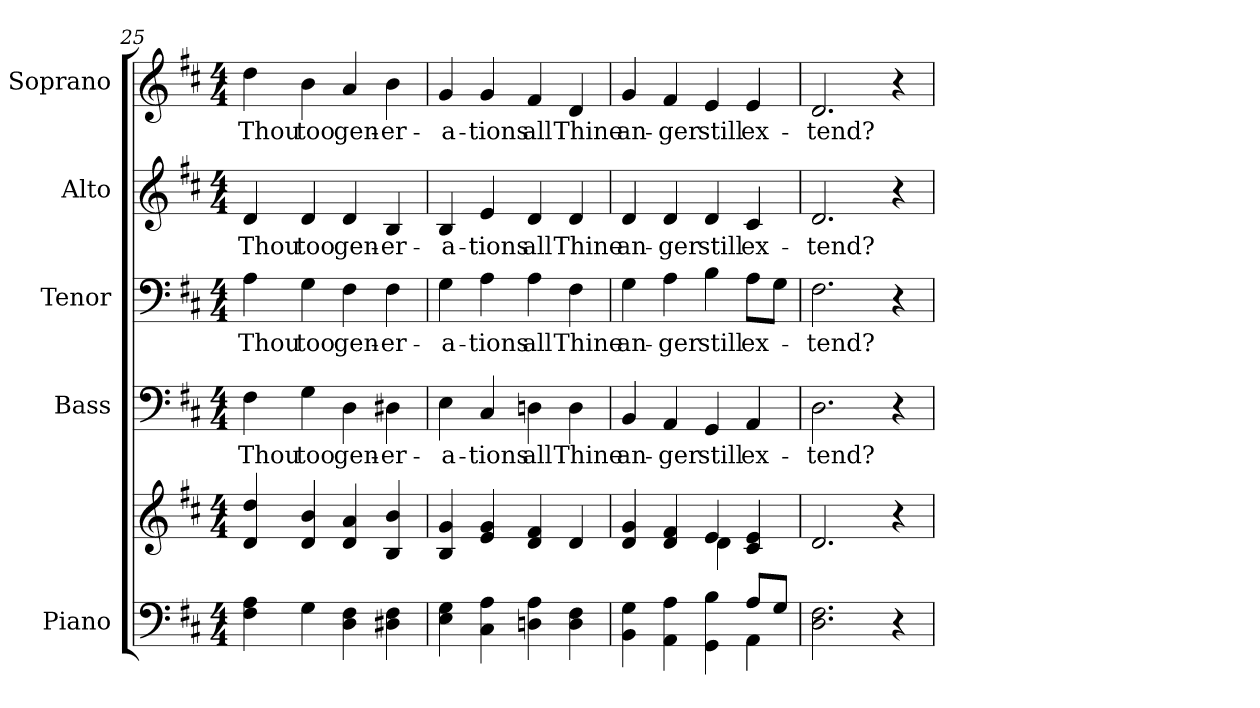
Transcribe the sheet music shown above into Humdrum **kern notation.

**kern	**kern	**kern	**text	**kern	**text	**kern	**text	**kern	**text
*part5	*part5	*part4	*part4	*part3	*part3	*part2	*part2	*part1	*part1
*staff6	*staff5	*staff4	*staff4	*staff3	*staff3	*staff2	*staff2	*staff1	*staff1
*I"Piano	*	*I"Bass	*	*I"Tenor	*	*I"Alto	*	*I"Soprano	*
*I'Pno.	*	*I'B.	*	*I'T.	*	*I'A.	*	*I'S.	*
*clefF4	*clefG2	*clefF4	*	*clefF4	*	*clefG2	*	*clefG2	*
*k[f#c#]	*k[f#c#]	*k[f#c#]	*	*k[f#c#]	*	*k[f#c#]	*	*k[f#c#]	*
*D:	*D:	*D:	*	*D:	*	*D:	*	*D:	*
*M4/4	*M4/4	*M4/4	*	*M4/4	*	*M4/4	*	*M4/4	*
=25	=25	=25	=25	=25	=25	=25	=25	=25	=25
!	!	!	!LO:LY:b:color=#000000	!	!	!	!	!	!
!	!	!	!	!	!LO:LY:b:color=#000000	!	!	!	!
!	!	!	!	!	!	!	!LO:LY:b:color=#000000	!	!
!	!	!	!	!	!	!	!	!	!LO:LY:b:color=#000000
4F#i\ 4Ai	4di/ 4ddi	4F#i\	Thou	4Ai\	Thou	4di/	Thou	4ddi\	Thou
!	!	!	!LO:LY:b:color=#000000	!	!	!	!	!	!
!	!	!	!	!	!LO:LY:b:color=#000000	!	!	!	!
!	!	!	!	!	!	!	!LO:LY:b:color=#000000	!	!
!	!	!	!	!	!	!	!	!	!LO:LY:b:color=#000000
4Gi\	4di/ 4bi	4Gi\	too	4Gi\	too	4di/	too	4bi\	too
!	!	!	!LO:LY:b:color=#000000	!	!	!	!	!	!
!	!	!	!	!	!LO:LY:b:color=#000000	!	!	!	!
!	!	!	!	!	!	!	!LO:LY:b:color=#000000	!	!
!	!	!	!	!	!	!	!	!	!LO:LY:b:color=#000000
4Di\ 4F#i	4di/ 4ai	4Di\	gen-	4F#i\	gen-	4di/	gen-	4ai/	gen-
!	!	!	!LO:LY:b:color=#000000	!	!	!	!	!	!
!	!	!	!	!	!LO:LY:b:color=#000000	!	!	!	!
!	!	!	!	!	!	!	!LO:LY:b:color=#000000	!	!
!	!	!	!	!	!	!	!	!	!LO:LY:b:color=#000000
4D#Xi\ 4F#i	4Bi/ 4bi	4D#Xi\	-er-	4F#i\	-er-	4Bi/	-er-	4bi\	-er-
!!LO:LB:g=z
=26	=26	=26	=26	=26	=26	=26	=26	=26	=26
!	!	!	!LO:LY:b:color=#000000	!	!	!	!	!	!
!	!	!	!	!	!LO:LY:b:color=#000000	!	!	!	!
!	!	!	!	!	!	!	!LO:LY:b:color=#000000	!	!
!	!	!	!	!	!	!	!	!	!LO:LY:b:color=#000000
4Ei\ 4Gi	4Bi/ 4gi	4Ei\	-a-	4Gi\	-a-	4Bi/	-a-	4gi/	-a-
!	!	!	!LO:LY:b:color=#000000	!	!	!	!	!	!
!	!	!	!	!	!LO:LY:b:color=#000000	!	!	!	!
!	!	!	!	!	!	!	!LO:LY:b:color=#000000	!	!
!	!	!	!	!	!	!	!	!	!LO:LY:b:color=#000000
4C#i\ 4Ai	4ei/ 4gi	4C#i/	-tions	4Ai\	-tions	4ei/	-tions	4gi/	-tions
!	!	!	!LO:LY:b:color=#000000	!	!	!	!	!	!
!	!	!	!	!	!LO:LY:b:color=#000000	!	!	!	!
!	!	!	!	!	!	!	!LO:LY:b:color=#000000	!	!
!	!	!	!	!	!	!	!	!	!LO:LY:b:color=#000000
4Dni\ 4Ai	4di/ 4f#i	4Dni\	all	4Ai\	all	4di/	all	4f#i/	all
!	!	!	!LO:LY:b:color=#000000	!	!	!	!	!	!
!	!	!	!	!	!LO:LY:b:color=#000000	!	!	!	!
!	!	!	!	!	!	!	!LO:LY:b:color=#000000	!	!
!	!	!	!	!	!	!	!	!	!LO:LY:b:color=#000000
4Di\ 4F#i	4di/	4Di\	Thine	4F#i\	Thine	4di/	Thine	4di/	Thine
=27	=27	=27	=27	=27	=27	=27	=27	=27	=27
*^	*^	*	*	*	*	*	*	*	*
!	!	!	!	!	!LO:LY:b:color=#000000	!	!	!	!	!	!
!	!	!	!	!	!	!	!LO:LY:b:color=#000000	!	!	!	!
!	!	!	!	!	!	!	!	!	!LO:LY:b:color=#000000	!	!
!	!	!	!	!	!	!	!	!	!	!	!LO:LY:b:color=#000000
4BBi\ 4Gi	2ryy	4di/ 4gi	2ryy	4BBi/	an-	4Gi\	an-	4di/	an-	4gi/	an-
!	!	!	!	!	!LO:LY:b:color=#000000	!	!	!	!	!	!
!	!	!	!	!	!	!	!LO:LY:b:color=#000000	!	!	!	!
!	!	!	!	!	!	!	!	!	!LO:LY:b:color=#000000	!	!
!	!	!	!	!	!	!	!	!	!	!	!LO:LY:b:color=#000000
4AAi\ 4Ai	.	4di/ 4f#i	.	4AAi/	-ger	4Ai\	-ger	4di/	-ger	4f#i/	-ger
!	!	!	!	!	!LO:LY:b:color=#000000	!	!	!	!	!	!
!	!	!	!	!	!	!	!LO:LY:b:color=#000000	!	!	!	!
!	!	!	!	!	!	!	!	!	!LO:LY:b:color=#000000	!	!
!	!	!	!	!	!	!	!	!	!	!	!LO:LY:b:color=#000000
4GGi\ 4Bi	4ryy	4ei/	4di\	4GGi/	still	4Bi\	still	4di/	still	4ei/	still
!	!	!	!	!	!LO:LY:b:color=#000000	!	!	!	!	!	!
!	!	!	!	!	!	!	!LO:LY:b:color=#000000	!	!	!	!
!	!	!	!	!	!	!	!	!	!LO:LY:b:color=#000000	!	!
!	!	!	!	!	!	!	!	!	!	!	!LO:LY:b:color=#000000
8Ai/L	4AAi\	4c#i/ 4ei	4ryy	4AAi/	ex-	8Ai\L	ex-	4c#i/	ex-	4ei/	ex-
8Gi/J	.	.	.	.	.	8Gi\J	.	.	.	.	.
*v	*v	*	*	*	*	*	*	*	*	*	*
*	*v	*v	*	*	*	*	*	*	*	*
=28	=28	=28	=28	=28	=28	=28	=28	=28	=28
!	!	!	!LO:LY:b:color=#000000	!	!	!	!	!	!
!	!	!	!	!	!LO:LY:b:color=#000000	!	!	!	!
!	!	!	!	!	!	!	!LO:LY:b:color=#000000	!	!
!	!	!	!	!	!	!	!	!	!LO:LY:b:color=#000000
2.Di\ 2.F#i	2.di/	2.Di\	-tend?	2.F#i\	-tend?	2.di/	-tend?	2.di/	-tend?
4r	4r	4r	.	4r	.	4r	.	4r	.
=	=	=	=	=	=	=	=	=	=
*-	*-	*-	*-	*-	*-	*-	*-	*-	*-
